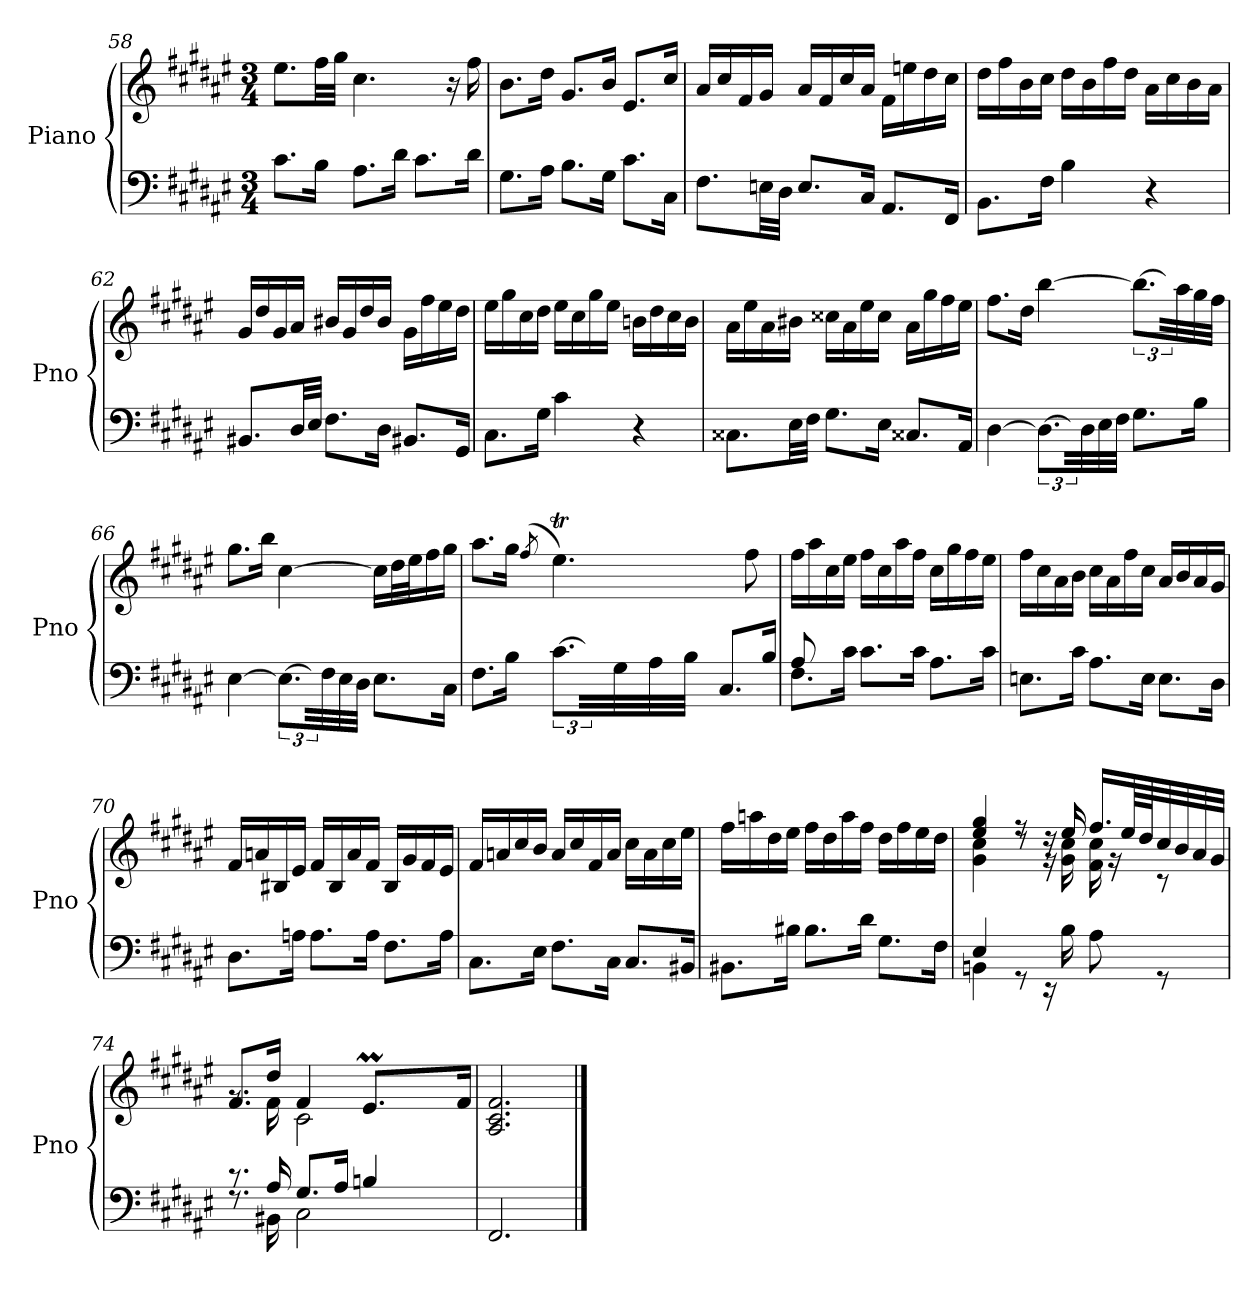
**kern	**kern
*part1	*part1
*staff2	*staff1
*I"Piano	*
*I'Pno	*
*clefF4	*clefG2
*k[f#c#g#d#a#e#]	*k[f#c#g#d#a#e#]
*M3/4	*M3/4
=58	=58
8.c#\L	8.ee#\L
16B\Jk	32ff#\LL
.	32gg#\JJJ
8.A#\L	4.cc#\
16d#\Jk	.
8.c#\L	.
.	16r
16d#\Jk	16ff#\
=59	=59
8.G#\L	8.b\L
16A#\Jk	16dd#\Jk
8.B\L	8.g#/L
16G#\Jk	16b/Jk
8.c#\L	8.e#/L
16C#\Jk	16cc#/Jk
=60	=60
8.F#\L	16a#/LL
.	16cc#/
.	16f#/
32En\LL	16g#/JJ
32D#\JJJ	.
8.E/L	16a#/LL
.	16f#/
.	16cc#/
16C#/Jk	16a#/JJ
8.AA#/L	16f#\LL
.	16een\
.	16dd#\
16FF#/Jk	16cc#\JJ
!!LO:LB:g=z
=61	=61
8.BB\L	16dd#\LL
.	16ff#\
.	16b\
16F#\Jk	16cc#\JJ
4B\	16dd#\LL
.	16b\
.	16ff#\
.	16dd#\JJ
4r	16a#\LL
.	16cc#\
.	16b\
.	16a#\JJ
=62	=62
8.BB#X/L	16g#/LL
.	16dd#/
.	16g#/
32D#/LL	16a#/JJ
32E#/JJJ	.
8.F#\L	16b#X/LL
.	16g#/
.	16dd#/
16D#\Jk	16b#/JJ
8.BB#X/L	16g#\LL
.	16ff#\
.	16ee#\
16GG#/Jk	16dd#\JJ
=63	=63
8.C#\L	16ee#\LL
.	16gg#\
.	16cc#\
16G#\Jk	16dd#\JJ
4c#\	16ee#\LL
.	16cc#\
.	16gg#\
.	16ee#\JJ
4r	16bn\LL
.	16dd#\
.	16cc#\
.	16b\JJ
=64	=64
8.C##X\L	16a#\LL
.	16ee#\
.	16a#\
32E#\LL	16b#X\JJ
32F#\JJJ	.
8.G#\L	16cc##X\LL
.	16a#\
.	16ee#\
16E#\Jk	16cc##\JJ
8.C##X/L	16a#\LL
.	16gg#\
.	16ff#\
16AA#/Jk	16ee#\JJ
!!LO:LB:g=z
=65	=65
[4D#\	8.ff#\L
.	16dd#\Jk
12.D#\L_	[4bb\
48.D#!yy]	.
32D#\LL	.
32E#\	.
32F#\JJJ	.
8.G#\L	12.bb\L_
.	48.bb!yy]
.	32aa#\LL
16B\Jk	32gg#\
.	32ff#\JJJ
=66	=66
[4E#\	8.gg#\L
.	16bb\Jk
12.E#\L_	[4cc#\
48.E#!yy]	.
32F#\LL	.
32E#\	.
32D#\JJJ	.
8.E#\L	16cc#\LL]
.	32dd#\L
.	32ee#\J
.	16ff#\
16C#\Jk	16gg#\JJ
=67	=67
*^	*^
8.F#\L	2ryy	8.aa#\L	4ryy
16B\Jk	.	16gg#\Jk	.
.	.	(8qff#/	.
[12.c#\L	.	4.ee#t\)	8ff#!yy
48.c#!yy]	.	.	64ff#!yy
.	.	.	64ee#!yy
32G#\LL	.	.	64ff#!yy
.	.	.	64ee#!yy
32A#\	.	.	64ff#!yy
.	.	.	64ee#!yy
32B\JJJ	.	.	64ff#!yy
.	.	.	[64ee#!yy
8.C#/L	4C#\yy	.	8ee#!yy]
.	.	8ff#\	8ryy
16B/Jk	.	.	.
*	*	*v	*v
=68	=68	=68
8.F#\L	8A#/	16ff#\LL
.	.	16aa#\
.	2ryy	16cc#\
16c#\Jk	.	16ee#\JJ
8.c#\L	.	16ff#\LL
.	.	16cc#\
.	.	16aa#\
16c#\Jk	.	16ff#\JJ
8.A#\L	.	16cc#\LL
.	.	16gg#\
.	8ryy	16ff#\
16c#\Jk	.	16ee#\JJ
*v	*v	*
!!LO:LB:g=z
=69	=69
8.En\L	16ff#\LL
.	16cc#\
.	16a#\
16c#\Jk	16b\JJ
8.A#\L	16cc#\LL
.	16a#\
.	16ff#\
16E\Jk	16cc#\JJ
8.E\L	16a#/LL
.	16b/
.	16a#/
16D#\Jk	16g#/JJ
=70	=70
8.D#\L	16f#/LL
.	16an/
.	16B#X/
16An\Jk	16e#/JJ
8.A\L	16f#/LL
.	16B#/
.	16a/
16A\Jk	16f#/JJ
8.F#\L	16B#/LL
.	16g#/
.	16f#/
16A\Jk	16e#/JJ
=71	=71
8.C#\L	16f#/LL
.	16an/
.	16cc#/
16E#\Jk	16b/JJ
8.F#\L	16a/LL
.	16cc#/
.	16f#/
16C#\Jk	16a/JJ
8.C#/L	16cc#\LL
.	16a\
.	16cc#\
16BB#X/Jk	16ee#\JJ
!!LO:LB:g=z
=72	=72
8.BB#X\L	16ff#\LL
.	16aan\
.	16dd#\
16B#X\Jk	16ee#\JJ
8.B#\L	16ff#\LL
.	16dd#\
.	16aa\
16d#\Jk	16ff#\JJ
8.G#\L	16dd#\LL
.	16ff#\
.	16ee#\
16F#\Jk	16dd#\JJ
=73	=73
*^	*^
4E#/	4BBn\	4ee#/ 4gg#/	4g#\ 4cc#\
8rGG	2ryy	8r	8rdd
16rEE	.	16rg	16rdd
16B\	.	16ee#/	16g#\ 16cc#\
8A#\	.	16.ff#/LL	16f#\ 16cc#\
.	.	.	16r
.	.	64ee#/LL	.
.	.	64dd#/J	.
8rGG	.	32cc#/	8r
.	.	32b/	.
.	.	32a#/	.
.	.	32g#/JJJ	.
*	*	*v	*v
=74	=74	=74
*	*	*MM60
*	*	*^
*	*	*	*^
8.r	8.rF	8.f#/L	8.rg	2ryy
16A#/	16BB#X\	16dd#/Jk	16f#\	.
*	*	*MM58	*	*
8.G#/L	2C#\	4f#/	2c#\	.
16A#/Jk	.	.	.	.
4Bn/	.	8.e#m/L	.	64e#!yy
.	.	.	.	64f#!yy
*	*	*MM50	*	*
.	.	.	.	[8e#!yy
.	.	.	.	32e#!yy]
*	*	*MM36	*	*
.	.	16f#/Jk	.	16ryy
*v	*v	*	*	*
*	*v	*v	*v
=75	=75
2.FF#/	2.A#/ 2.c#/ 2.f#/
==	==
*-	*-
